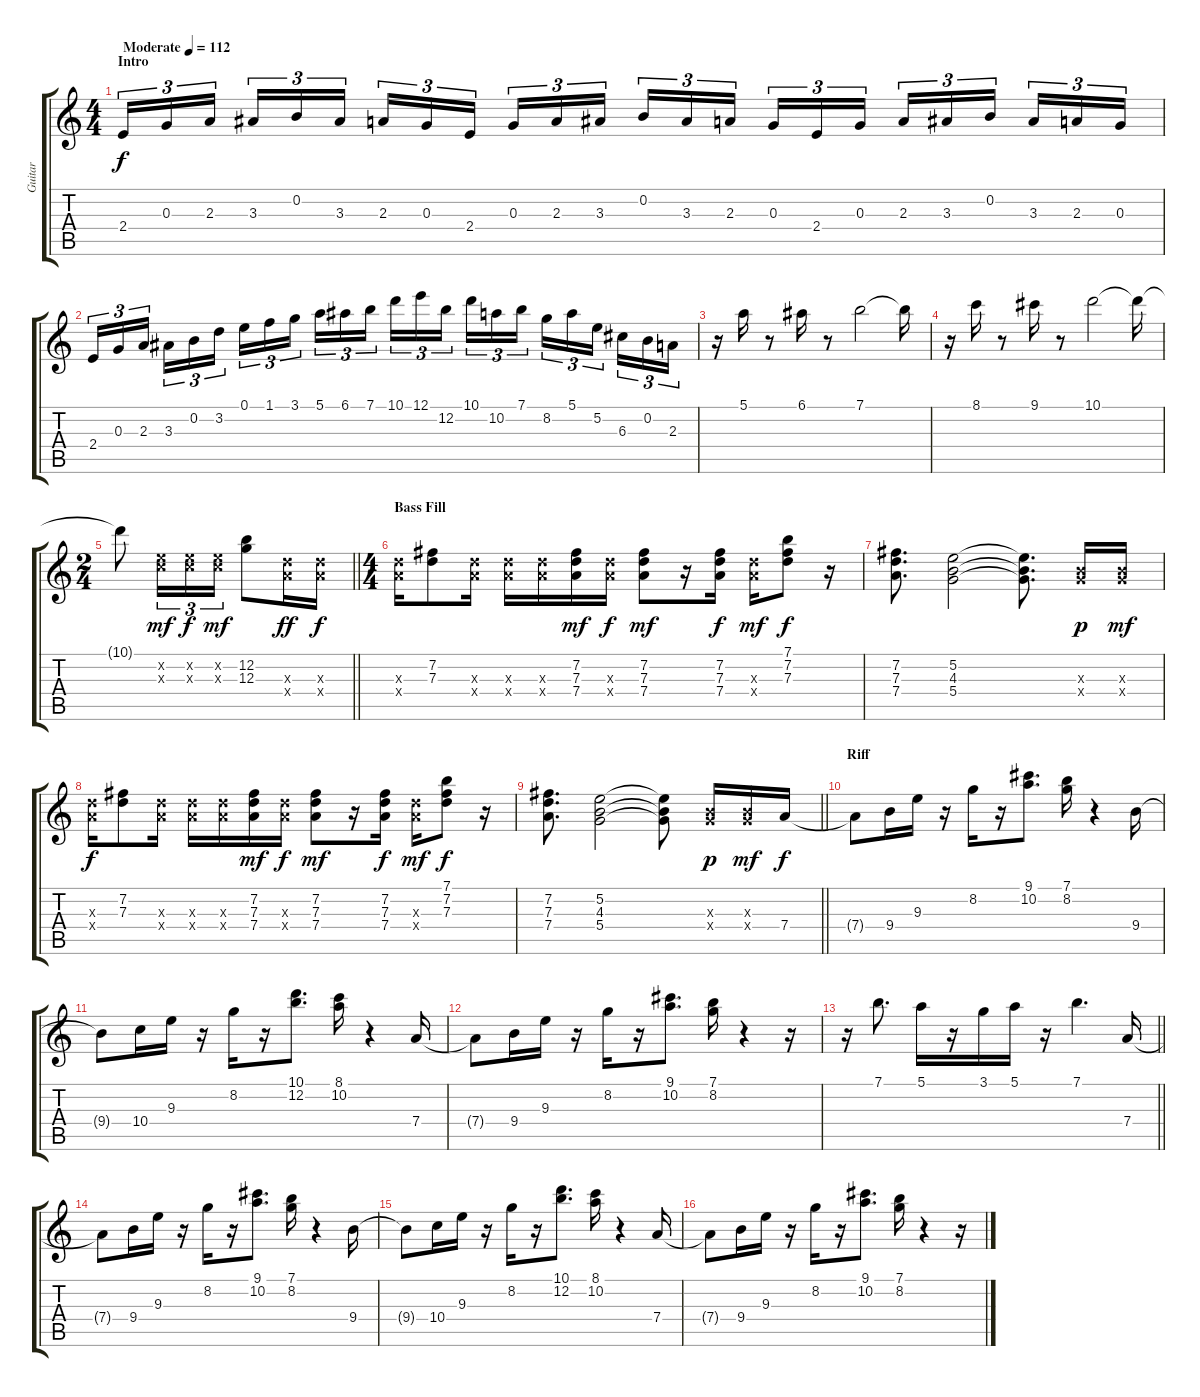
\track ("Guitar" "Guitar") {instrument overdrivenguitar}
\staff {score tabs}
\tuning (E4 B3 G3 D3 A2 E2) {hide}
\ts (4 4)
\section ("" "Intro")
\tempo (112 "Moderate")
\clef g2
\ks c
2.4.16{tu (3 2) dy f instrument overdrivenguitar} 0.3.16{tu (3 2)} 2.3.16{tu (3 2) beam splitsecondary} 3.3.16{tu (3 2)} 0.2.16{tu (3 2)} 3.3.16{tu (3 2)} 2.3.16{tu (3 2)} 0.3.16{tu (3 2)} 2.4.16{tu (3 2) beam splitsecondary} 0.3.16{tu (3 2)} 2.3.16{tu (3 2)} 3.3.16{tu (3 2)} 0.2.16{tu (3 2)} 3.3.16{tu (3 2)} 2.3.16{tu (3 2) beam splitsecondary} 0.3.16{tu (3 2)} 2.4.16{tu (3 2)} 0.3.16{tu (3 2)} 2.3.16{tu (3 2)} 3.3.16{tu (3 2)} 0.2.16{tu (3 2) beam splitsecondary} 3.3.16{tu (3 2)} 2.3.16{tu (3 2)} 0.3.16{tu (3 2)} |
2.4.16{tu (3 2)} 0.3.16{tu (3 2)} 2.3.16{tu (3 2) beam splitsecondary} 3.3.16{tu (3 2)} 0.2.16{tu (3 2)} 3.2.16{tu (3 2)} 0.1.16{tu (3 2)} 1.1.16{tu (3 2)} 3.1.16{tu (3 2) beam splitsecondary} 5.1.16{tu (3 2)} 6.1.16{tu (3 2)} 7.1.16{tu (3 2)} 10.1.16{tu (3 2)} 12.1.16{tu (3 2)} 12.2.16{tu (3 2) beam splitsecondary} 10.1.16{tu (3 2)} 10.2.16{tu (3 2)} 7.1.16{tu (3 2)} 8.2.16{tu (3 2)} 5.1.16{tu (3 2)} 5.2.16{tu (3 2) beam splitsecondary} 6.3.16{tu (3 2)} 0.2.16{tu (3 2)} 2.3.16{tu (3 2)} |
r.16 5.1.16 r.8 6.1.16 r.8 7.1.2 7.1{t}.16 |
r.16 8.1.16 r.8 9.1.16 r.8 10.1.2 10.1{t}.16 |
\ts (2 4)
\barLineRight lightlight
10.1{t}.8 (5.2{x} 5.3{x}).16{tu (3 2) dy mf instrument electricguitarclean} (5.2{x} 5.3{x}).16{tu (3 2) dy f} (5.2{x} 5.3{x}).16{tu (3 2) dy mf} (12.2 12.3).8 (7.3{x} 7.4{x}).16{dy ff} (7.3{x} 7.4{x}).16{dy f} |
\ts (4 4)
\section ("" "Bass Fill")
(7.3{x} 7.4{x}).16 (7.2 7.3).8 (7.3{x} 7.4{x}).16 (7.3{x} 7.4{x}).16 (7.3{x} 7.4{x}).16 (7.2 7.3 7.4).16{dy mf} (7.3{x} 7.4{x}).16{dy f} (7.2 7.3 7.4).8{dy mf} r.16 (7.2 7.3 7.4).16{dy f} (7.3{x} 7.4{x}).16{dy mf} (7.1 7.2 7.3).8{dy f} r.16 |
(7.2 7.3 7.4).8{d} (5.2 4.3 5.4).2 (5.2{t} 4.3{t} 5.4{t}).8{d} (4.3{x} 5.4{x}).16{dy p} (4.3{x} 5.4{x}).16{dy mf} |
(7.3{x} 7.4{x}).16{dy f} (7.2 7.3).8 (7.3{x} 7.4{x}).16 (7.3{x} 7.4{x}).16 (7.3{x} 7.4{x}).16 (7.2 7.3 7.4).16{dy mf} (7.3{x} 7.4{x}).16{dy f} (7.2 7.3 7.4).8{dy mf} r.16 (7.2 7.3 7.4).16{dy f} (7.3{x} 7.4{x}).16{dy mf} (7.1 7.2 7.3).8{dy f} r.16 |
\barLineRight lightlight
(7.2 7.3 7.4).8{d} (5.2 4.3 5.4).2 (5.2{t} 4.3{t} 5.4{t}).8 (4.3{x} 5.4{x}).16{dy p} (4.3{x} 5.4{x}).16{dy mf} 7.4.16{dy f instrument overdrivenguitar} |
\section ("" "Riff")
7.4{t}.8 9.4.16 9.3.16 r.16 8.2.16 r.16 (9.1 10.2).8{d} (7.1 8.2).16 r.4 9.4.16 |
9.4{t}.8 10.4.16 9.3.16 r.16 8.2.16 r.16 (10.1 12.2).8{d} (8.1 10.2).16 r.4 7.4.16 |
7.4{t}.8 9.4.16 9.3.16 r.16 8.2.16 r.16 (9.1 10.2).8{d} (7.1 8.2).16 r.4 r.16 |
\barLineRight lightlight
r.16 7.1.8{d} 5.1.16 r.16 3.1.16 5.1.16 r.16 7.1.4{d} 7.4.16 |
7.4{t}.8 9.4.16 9.3.16 r.16 8.2.16 r.16 (9.1 10.2).8{d} (7.1 8.2).16 r.4 9.4.16 |
9.4{t}.8 10.4.16 9.3.16 r.16 8.2.16 r.16 (10.1 12.2).8{d} (8.1 10.2).16 r.4 7.4.16 |
7.4{t}.8 9.4.16 9.3.16 r.16 8.2.16 r.16 (9.1 10.2).8{d} (7.1 8.2).16 r.4 r.16
